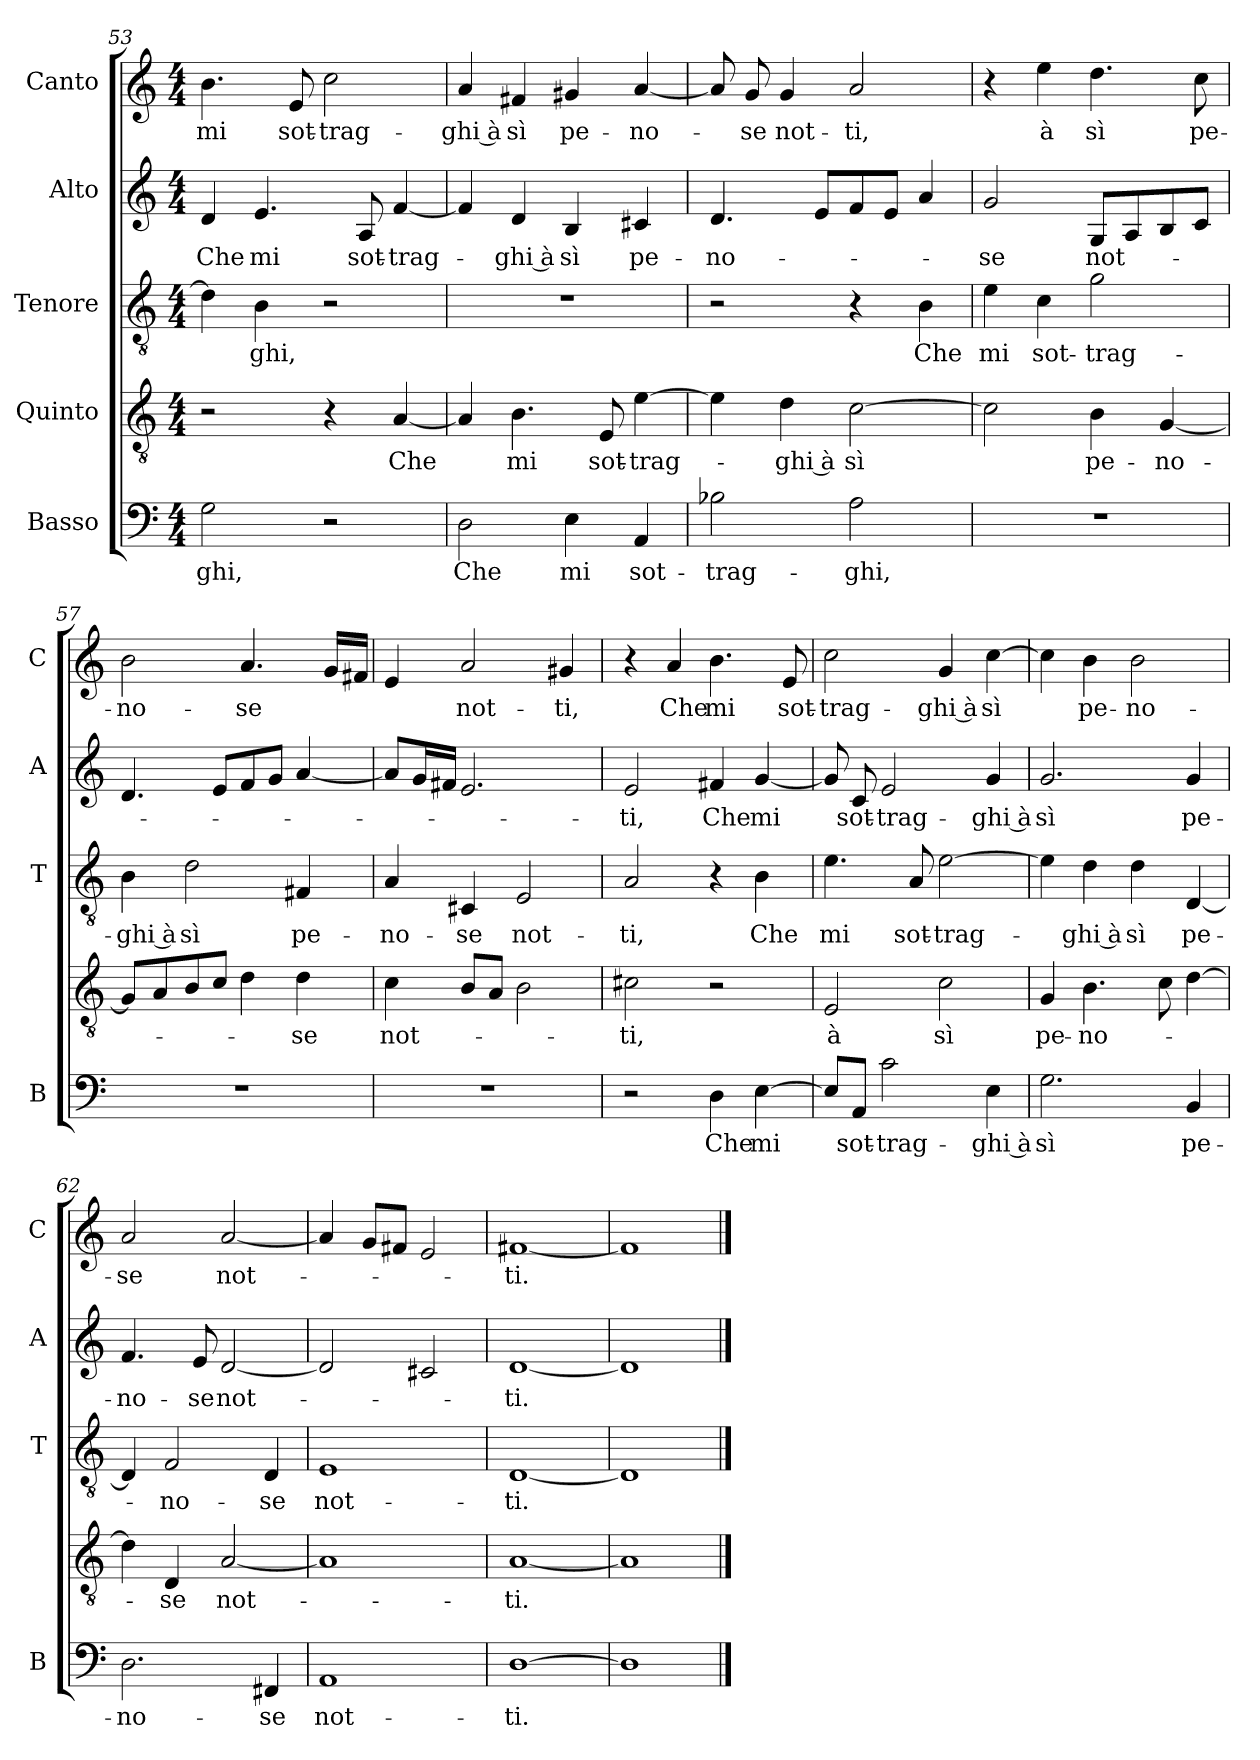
**kern	**text	**kern	**text	**kern	**text	**kern	**text	**kern	**text
*part5	*part5	*part4	*part4	*part3	*part3	*part2	*part2	*part1	*part1
*staff5	*staff5	*staff4	*staff4	*staff3	*staff3	*staff2	*staff2	*staff1	*staff1
*I"Basso	*	*I"Quinto	*	*I"Tenore	*	*I"Alto	*	*I"Canto	*
*I'B	*	*	*	*I'T	*	*I'A	*	*I'C	*
*clefF4	*	*clefGv2	*	*clefGv2	*	*clefG2	*	*clefG2	*
*k[]	*	*k[]	*	*k[]	*	*k[]	*	*k[]	*
*C:	*	*C:	*	*C:	*	*C:	*	*C:	*
*M4/4	*	*M4/4	*	*M4/4	*	*M4/4	*	*M4/4	*
=53	=53	=53	=53	=53	=53	=53	=53	=53	=53
!	!LO:LY:b	!	!	!	!	!	!LO:LY:b	!	!LO:LY:b
2G\	-ghi,	2r	.	4d\]	.	4d/	Che	4.b\	mi
!	!	!	!	!	!LO:LY:b	!	!LO:LY:b	!	!
.	.	.	.	4B\	-ghi,	4.e/	mi	.	.
!	!	!	!	!	!	!	!	!	!LO:LY:b
.	.	.	.	.	.	.	.	8e/	sot-
!	!	!	!	!	!	!	!	!	!LO:LY:b
2r	.	4r	.	2r	.	.	.	2cc\	-trag-
!	!	!	!	!	!	!	!LO:LY:b	!	!
.	.	.	.	.	.	8A/	sot-	.	.
!	!	!	!LO:LY:b	!	!	!	!LO:LY:b	!	!
.	.	[4A/	Che	.	.	[4f/	-trag-	.	.
=54	=54	=54	=54	=54	=54	=54	=54	=54	=54
!	!LO:LY:b	!	!	!	!	!	!	!	!LO:LY:b
2D\	Che	4A/]	.	1r	.	4f/]	.	4a/	-ghi à
!	!	!	!LO:LY:b	!	!	!	!LO:LY:b	!	!LO:LY:b
.	.	4.B\	mi	.	.	4d/	-ghi à	4f#X/	sì
!	!LO:LY:b	!	!	!	!	!	!LO:LY:b	!	!LO:LY:b
4E\	mi	.	.	.	.	4B/	sì	4g#X/	pe-
!	!	!	!LO:LY:b	!	!	!	!	!	!
.	.	8E/	sot-	.	.	.	.	.	.
!	!LO:LY:b	!	!LO:LY:b	!	!	!	!LO:LY:b	!	!LO:LY:b
4AA/	sot-	[4e\	-trag-	.	.	4c#X/	pe-	[4a/	-no-
!!LO:LB:g=z
=55	=55	=55	=55	=55	=55	=55	=55	=55	=55
!	!LO:LY:b	!	!	!	!	!	!LO:LY:b	!	!
2B-X\	-trag-	4e\]	.	2r	.	4.d/	-no-	8a/]	.
!	!	!	!	!	!	!	!	!	!LO:LY:b
.	.	.	.	.	.	.	.	8g/	-se
!	!	!	!LO:LY:b	!	!	!	!	!	!LO:LY:b
.	.	4d\	-ghi à	.	.	.	.	4g/	not-
.	.	.	.	.	.	8e/L	.	.	.
!	!LO:LY:b	!	!LO:LY:b	!	!	!	!	!	!LO:LY:b
2A\	-ghi,	[2c\	sì	4r	.	8f/	.	2a/	-ti,
.	.	.	.	.	.	8e/J	.	.	.
!	!	!	!	!	!LO:LY:b	!	!	!	!
.	.	.	.	4B\	Che	4a/	.	.	.
=56	=56	=56	=56	=56	=56	=56	=56	=56	=56
!	!	!	!	!	!LO:LY:b	!	!LO:LY:b	!	!
1r	.	2c\]	.	4e\	mi	2g/	-se	4r	.
!	!	!	!	!	!LO:LY:b	!	!	!	!LO:LY:b
.	.	.	.	4c\	sot-	.	.	4ee\	à
!	!	!	!LO:LY:b	!	!LO:LY:b	!	!LO:LY:b	!	!LO:LY:b
.	.	4B\	pe-	2g\	-trag-	8G/L	not-	4.dd\	sì
.	.	.	.	.	.	8A/	.	.	.
!	!	!	!LO:LY:b	!	!	!	!	!	!
.	.	[4G/	-no-	.	.	8B/	.	.	.
!	!	!	!	!	!	!	!	!	!LO:LY:b
.	.	.	.	.	.	8c/J	.	8cc\	pe-
=57	=57	=57	=57	=57	=57	=57	=57	=57	=57
!	!	!	!	!	!LO:LY:b	!	!	!	!LO:LY:b
1r	.	8G/L]	.	4B\	-ghi à	4.d/	.	2b\	-no-
.	.	8A/	.	.	.	.	.	.	.
!	!	!	!	!	!LO:LY:b	!	!	!	!
.	.	8B/	.	2d\	sì	.	.	.	.
.	.	8c/J	.	.	.	8e/L	.	.	.
!	!	!	!	!	!	!	!	!	!LO:LY:b
.	.	4d\	.	.	.	8f/	.	4.a/	-se
.	.	.	.	.	.	8g/J	.	.	.
!	!	!	!LO:LY:b	!	!LO:LY:b	!	!	!	!
.	.	4d\	-se	4F#X/	pe-	[4a/	.	.	.
.	.	.	.	.	.	.	.	16g/LL	.
.	.	.	.	.	.	.	.	16f#X/JJ	.
=58	=58	=58	=58	=58	=58	=58	=58	=58	=58
!	!	!	!LO:LY:b	!	!LO:LY:b	!	!	!	!
1r	.	4c\	not-	4A/	-no-	8a/L]	.	4e/	.
.	.	.	.	.	.	16g/L	.	.	.
.	.	.	.	.	.	16f#X/JJ	.	.	.
!	!	!	!	!	!LO:LY:b	!	!	!	!LO:LY:b
.	.	8B/L	.	4C#X/	-se	2.e/	.	2a/	not-
.	.	8A/J	.	.	.	.	.	.	.
!	!	!	!	!	!LO:LY:b	!	!	!	!
.	.	2B\	.	2E/	not-	.	.	.	.
!	!	!	!	!	!	!	!	!	!LO:LY:b
.	.	.	.	.	.	.	.	4g#X/	-ti,
=59	=59	=59	=59	=59	=59	=59	=59	=59	=59
!	!	!	!LO:LY:b	!	!LO:LY:b	!	!LO:LY:b	!	!
2r	.	2c#X\	-ti,	2A/	-ti,	2e/	-ti,	4r	.
!	!	!	!	!	!	!	!	!	!LO:LY:b
.	.	.	.	.	.	.	.	4a/	Che
!	!LO:LY:b	!	!	!	!	!	!LO:LY:b	!	!LO:LY:b
4D\	Che	2r	.	4r	.	4f#X/	Che	4.b\	mi
!	!LO:LY:b	!	!	!	!LO:LY:b	!	!LO:LY:b	!	!
[4E\	mi	.	.	4B\	Che	[4g/	mi	.	.
!	!	!	!	!	!	!	!	!	!LO:LY:b
.	.	.	.	.	.	.	.	8e/	sot-
=60	=60	=60	=60	=60	=60	=60	=60	=60	=60
!	!	!	!LO:LY:b	!	!LO:LY:b	!	!	!	!LO:LY:b
8E/L]	.	2E/	à	4.e\	mi	8g/]	.	2cc\	-trag-
!	!LO:LY:b	!	!	!	!	!	!LO:LY:b	!	!
8AA/J	sot-	.	.	.	.	8c/	sot-	.	.
!	!LO:LY:b	!	!	!	!	!	!LO:LY:b	!	!
2c\	-trag-	.	.	.	.	2e/	-trag-	.	.
!	!	!	!	!	!LO:LY:b	!	!	!	!
.	.	.	.	8A/	sot-	.	.	.	.
!	!	!	!LO:LY:b	!	!LO:LY:b	!	!	!	!LO:LY:b
.	.	2c\	sì	[2e\	-trag-	.	.	4g/	-ghi à
!	!LO:LY:b	!	!	!	!	!	!LO:LY:b	!	!LO:LY:b
4E\	-ghi à	.	.	.	.	4g/	-ghi à	[4cc\	sì
!!LO:LB:g=z
=61	=61	=61	=61	=61	=61	=61	=61	=61	=61
!	!LO:LY:b	!	!LO:LY:b	!	!	!	!LO:LY:b	!	!
2.G\	sì	4G/	pe-	4e\]	.	2.g/	sì	4cc\]	.
!	!	!	!LO:LY:b	!	!LO:LY:b	!	!	!	!LO:LY:b
.	.	4.B\	-no-	4d\	-ghi à	.	.	4b\	pe-
!	!	!	!	!	!LO:LY:b	!	!	!	!LO:LY:b
.	.	.	.	4d\	sì	.	.	2b\	-no-
.	.	8c\	.	.	.	.	.	.	.
!	!LO:LY:b	!	!	!	!LO:LY:b	!	!LO:LY:b	!	!
4BB/	pe-	[4d\	.	[4D/	pe-	4g/	pe-	.	.
=62	=62	=62	=62	=62	=62	=62	=62	=62	=62
!	!LO:LY:b	!	!	!	!	!	!LO:LY:b	!	!LO:LY:b
2.D\	-no-	4d\]	.	4D/]	.	4.f/	-no-	2a/	-se
!	!	!	!LO:LY:b	!	!LO:LY:b	!	!	!	!
.	.	4D/	-se	2F/	-no-	.	.	.	.
!	!	!	!	!	!	!	!LO:LY:b	!	!
.	.	.	.	.	.	8e/	-se	.	.
!	!	!	!LO:LY:b	!	!	!	!LO:LY:b	!	!LO:LY:b
.	.	[2A/	not-	.	.	[2d/	not-	[2a/	not-
!	!LO:LY:b	!	!	!	!LO:LY:b	!	!	!	!
4FF#X/	-se	.	.	4D/	-se	.	.	.	.
=63	=63	=63	=63	=63	=63	=63	=63	=63	=63
!	!LO:LY:b	!	!	!	!LO:LY:b	!	!	!	!
1AA	not-	1A]	.	1E	not-	2d/]	.	4a/]	.
.	.	.	.	.	.	.	.	8g/L	.
.	.	.	.	.	.	.	.	8f#X/J	.
.	.	.	.	.	.	2c#X/	.	2e/	.
=64	=64	=64	=64	=64	=64	=64	=64	=64	=64
!	!LO:LY:b	!	!LO:LY:b	!	!LO:LY:b	!	!LO:LY:b	!	!LO:LY:b
[1D	-ti.	[1A	-ti.	[1D	-ti.	[1d	-ti.	[1f#X	-ti.
=65	=65	=65	=65	=65	=65	=65	=65	=65	=65
1D]	.	1A]	.	1D]	.	1d]	.	1f#]	.
==	==	==	==	==	==	==	==	==	==
*-	*-	*-	*-	*-	*-	*-	*-	*-	*-
